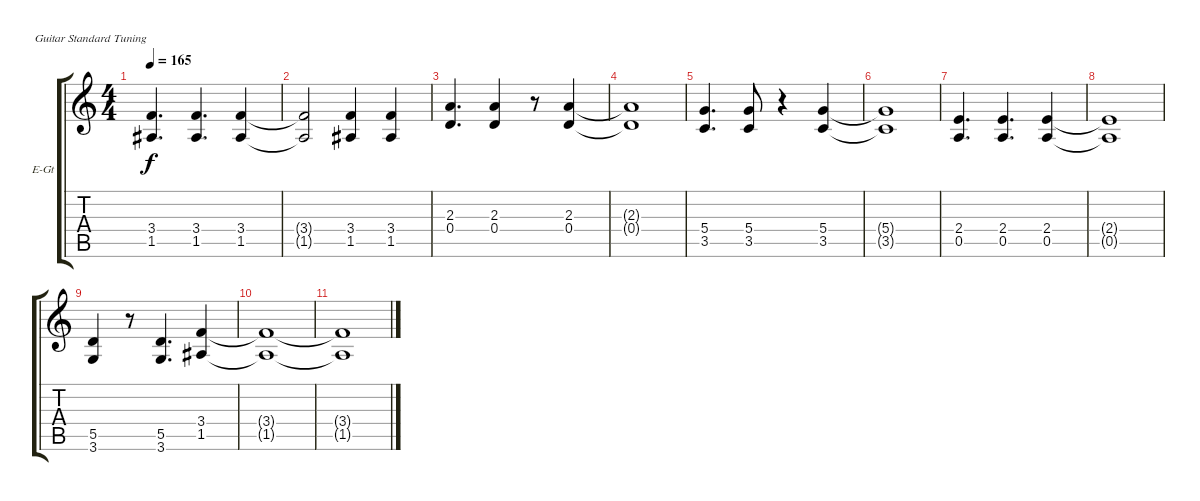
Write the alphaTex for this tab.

\defaultSystemsLayout 4
\bracketExtendMode groupsimilarinstruments
\firstSystemTrackNameOrientation horizontal
\otherSystemsTrackNameOrientation horizontal
\track ("Electric Guitar" "E-Gt") {instrument distortionguitar}
\staff {score tabs}
\tuning (E4 B3 G3 D3 A2 E2)
\ts (4 4)
\tempo 165
\clef g2
\ks c
(3.4 1.5).4{d dy f} (3.4 1.5).4{d} (3.4 1.5).4 |
(3.4{t} 1.5{t}).2 (3.4 1.5).4 (3.4 1.5).4 |
(2.3 0.4).4{d} (2.3 0.4).4 r.8 (2.3 0.4).4 |
(2.3{t} 0.4{t}).1 |
(5.4 3.5).4{d} (5.4 3.5).8 r.4 (5.4 3.5).4 |
(5.4{t} 3.5{t}).1 |
(2.4 0.5).4{d} (2.4 0.5).4{d} (2.4 0.5).4 |
(2.4{t} 0.5{t}).1 |
(5.5 3.6).4 r.8 (5.5 3.6).4{d} (3.4 1.5).4 |
(3.4{t} 1.5{t}).1 |
(3.4{t} 1.5{t}).1
